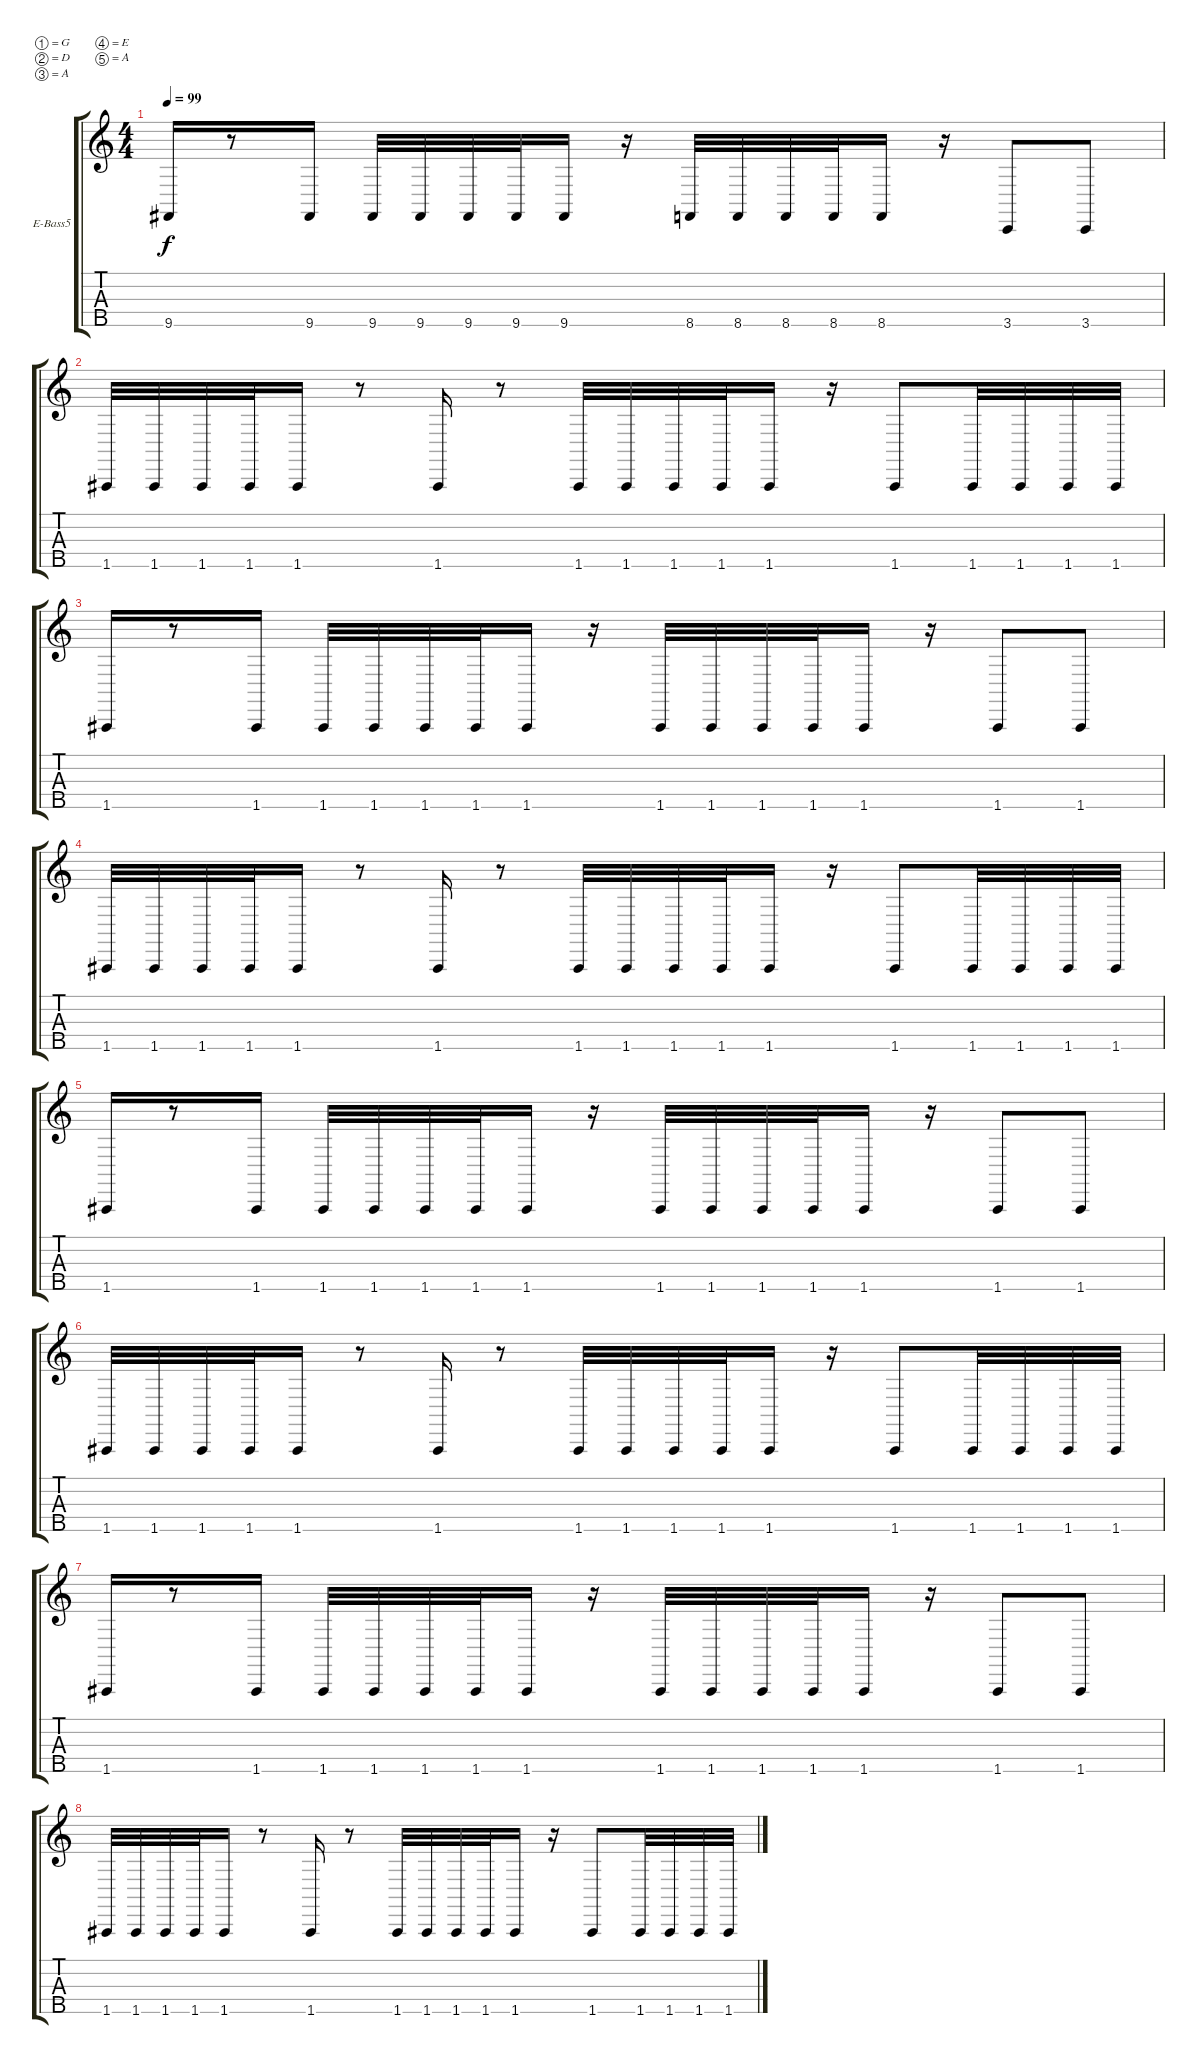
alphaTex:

\defaultSystemsLayout 4
\bracketExtendMode groupsimilarinstruments
\firstSystemTrackNameOrientation horizontal
\otherSystemsTrackNameOrientation horizontal
\track ("Electric Bass" "E-Bass5") {instrument electricbassfinger}
\staff {score tabs}
\tuning (G2 D2 A1 E1 A0)
\ts (4 4)
\tempo 99
\clef g2
\ks c
9.5.16{dy f} r.8 9.5.16 9.5.32 9.5.32 9.5.32 9.5.32 9.5.16 r.16 8.5.32 8.5.32 8.5.32 8.5.32 8.5.16 r.16 3.5.8 3.5.8 |
1.5.32 1.5.32 1.5.32 1.5.32 1.5.16 r.8 1.5.16 r.8 1.5.32 1.5.32 1.5.32 1.5.32 1.5.16 r.16 1.5.8 1.5.32 1.5.32 1.5.32 1.5.32 |
1.5.16 r.8 1.5.16 1.5.32 1.5.32 1.5.32 1.5.32 1.5.16 r.16 1.5.32 1.5.32 1.5.32 1.5.32 1.5.16 r.16 1.5.8 1.5.8 |
1.5.32 1.5.32 1.5.32 1.5.32 1.5.16 r.8 1.5.16 r.8 1.5.32 1.5.32 1.5.32 1.5.32 1.5.16 r.16 1.5.8 1.5.32 1.5.32 1.5.32 1.5.32 |
1.5.16 r.8 1.5.16 1.5.32 1.5.32 1.5.32 1.5.32 1.5.16 r.16 1.5.32 1.5.32 1.5.32 1.5.32 1.5.16 r.16 1.5.8 1.5.8 |
1.5.32 1.5.32 1.5.32 1.5.32 1.5.16 r.8 1.5.16 r.8 1.5.32 1.5.32 1.5.32 1.5.32 1.5.16 r.16 1.5.8 1.5.32 1.5.32 1.5.32 1.5.32 |
1.5.16 r.8 1.5.16 1.5.32 1.5.32 1.5.32 1.5.32 1.5.16 r.16 1.5.32 1.5.32 1.5.32 1.5.32 1.5.16 r.16 1.5.8 1.5.8 |
1.5.32 1.5.32 1.5.32 1.5.32 1.5.16 r.8 1.5.16 r.8 1.5.32 1.5.32 1.5.32 1.5.32 1.5.16 r.16 1.5.8 1.5.32 1.5.32 1.5.32 1.5.32
